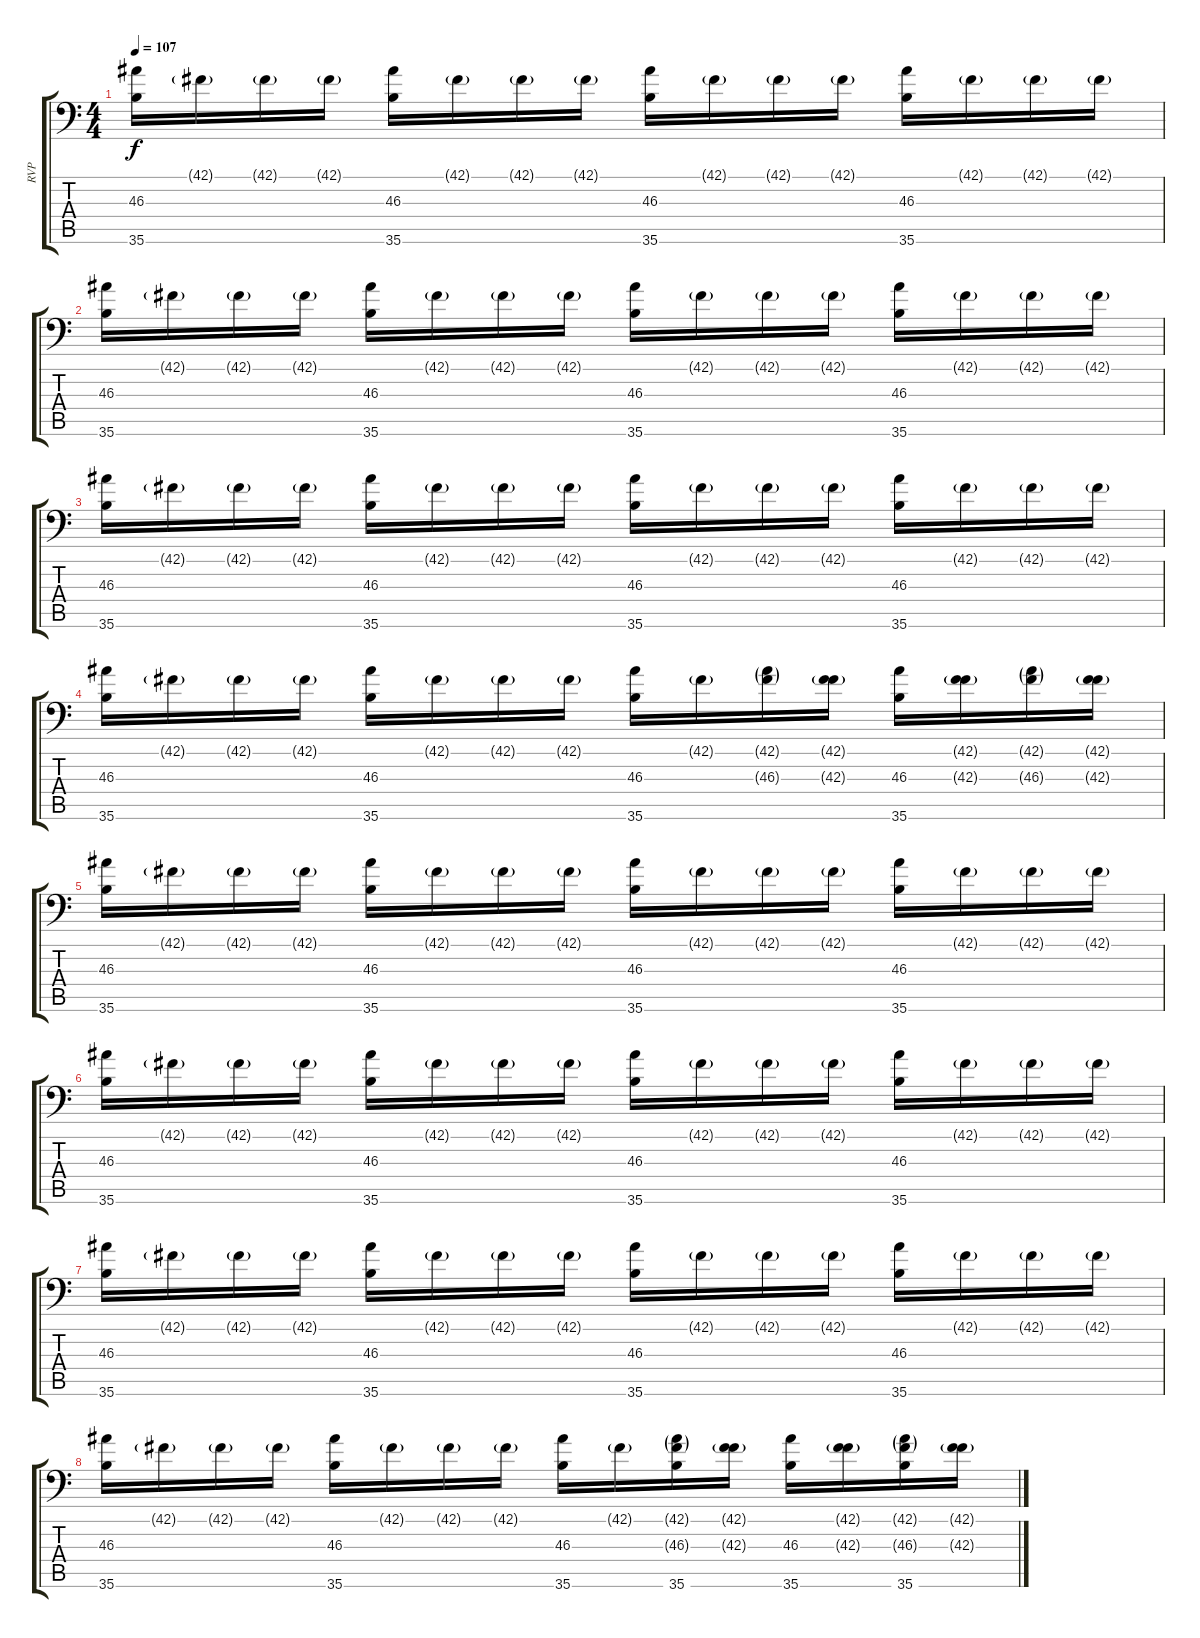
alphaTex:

\track ("RVP" "RVP") {instrument acousticgrandpiano}
\staff {score tabs}
\tuning (C-1 C-1 C-1 C-1 C-1 C-1) {hide}
\ts (4 4)
\tempo 107
\clef f4
\ks c
(46.3 35.6).16{dy f} 42.1{g}.16 42.1{g}.16 42.1{g}.16 (46.3 35.6).16 42.1{g}.16 42.1{g}.16 42.1{g}.16 (46.3 35.6).16 42.1{g}.16 42.1{g}.16 42.1{g}.16 (46.3 35.6).16 42.1{g}.16 42.1{g}.16 42.1{g}.16 |
(46.3 35.6).16 42.1{g}.16 42.1{g}.16 42.1{g}.16 (46.3 35.6).16 42.1{g}.16 42.1{g}.16 42.1{g}.16 (46.3 35.6).16 42.1{g}.16 42.1{g}.16 42.1{g}.16 (46.3 35.6).16 42.1{g}.16 42.1{g}.16 42.1{g}.16 |
(46.3 35.6).16 42.1{g}.16 42.1{g}.16 42.1{g}.16 (46.3 35.6).16 42.1{g}.16 42.1{g}.16 42.1{g}.16 (46.3 35.6).16 42.1{g}.16 42.1{g}.16 42.1{g}.16 (46.3 35.6).16 42.1{g}.16 42.1{g}.16 42.1{g}.16 |
(46.3 35.6).16 42.1{g}.16 42.1{g}.16 42.1{g}.16 (46.3 35.6).16 42.1{g}.16 42.1{g}.16 42.1{g}.16 (46.3 35.6).16 42.1{g}.16 (42.1{g} 46.3{g}).16 (42.1{g} 42.3{g}).16 (46.3 35.6).16 (42.1{g} 42.3{g}).16 (42.1{g} 46.3{g}).16 (42.1{g} 42.3{g}).16 |
(46.3 35.6).16 42.1{g}.16 42.1{g}.16 42.1{g}.16 (46.3 35.6).16 42.1{g}.16 42.1{g}.16 42.1{g}.16 (46.3 35.6).16 42.1{g}.16 42.1{g}.16 42.1{g}.16 (46.3 35.6).16 42.1{g}.16 42.1{g}.16 42.1{g}.16 |
(46.3 35.6).16 42.1{g}.16 42.1{g}.16 42.1{g}.16 (46.3 35.6).16 42.1{g}.16 42.1{g}.16 42.1{g}.16 (46.3 35.6).16 42.1{g}.16 42.1{g}.16 42.1{g}.16 (46.3 35.6).16 42.1{g}.16 42.1{g}.16 42.1{g}.16 |
(46.3 35.6).16 42.1{g}.16 42.1{g}.16 42.1{g}.16 (46.3 35.6).16 42.1{g}.16 42.1{g}.16 42.1{g}.16 (46.3 35.6).16 42.1{g}.16 42.1{g}.16 42.1{g}.16 (46.3 35.6).16 42.1{g}.16 42.1{g}.16 42.1{g}.16 |
(46.3 35.6).16 42.1{g}.16 42.1{g}.16 42.1{g}.16 (46.3 35.6).16 42.1{g}.16 42.1{g}.16 42.1{g}.16 (46.3 35.6).16 42.1{g}.16 (42.1{g} 46.3{g} 35.6).16 (42.1{g} 42.3{g}).16 (46.3 35.6).16 (42.1{g} 42.3{g}).16 (42.1{g} 46.3{g} 35.6).16 (42.1{g} 42.3{g}).16
